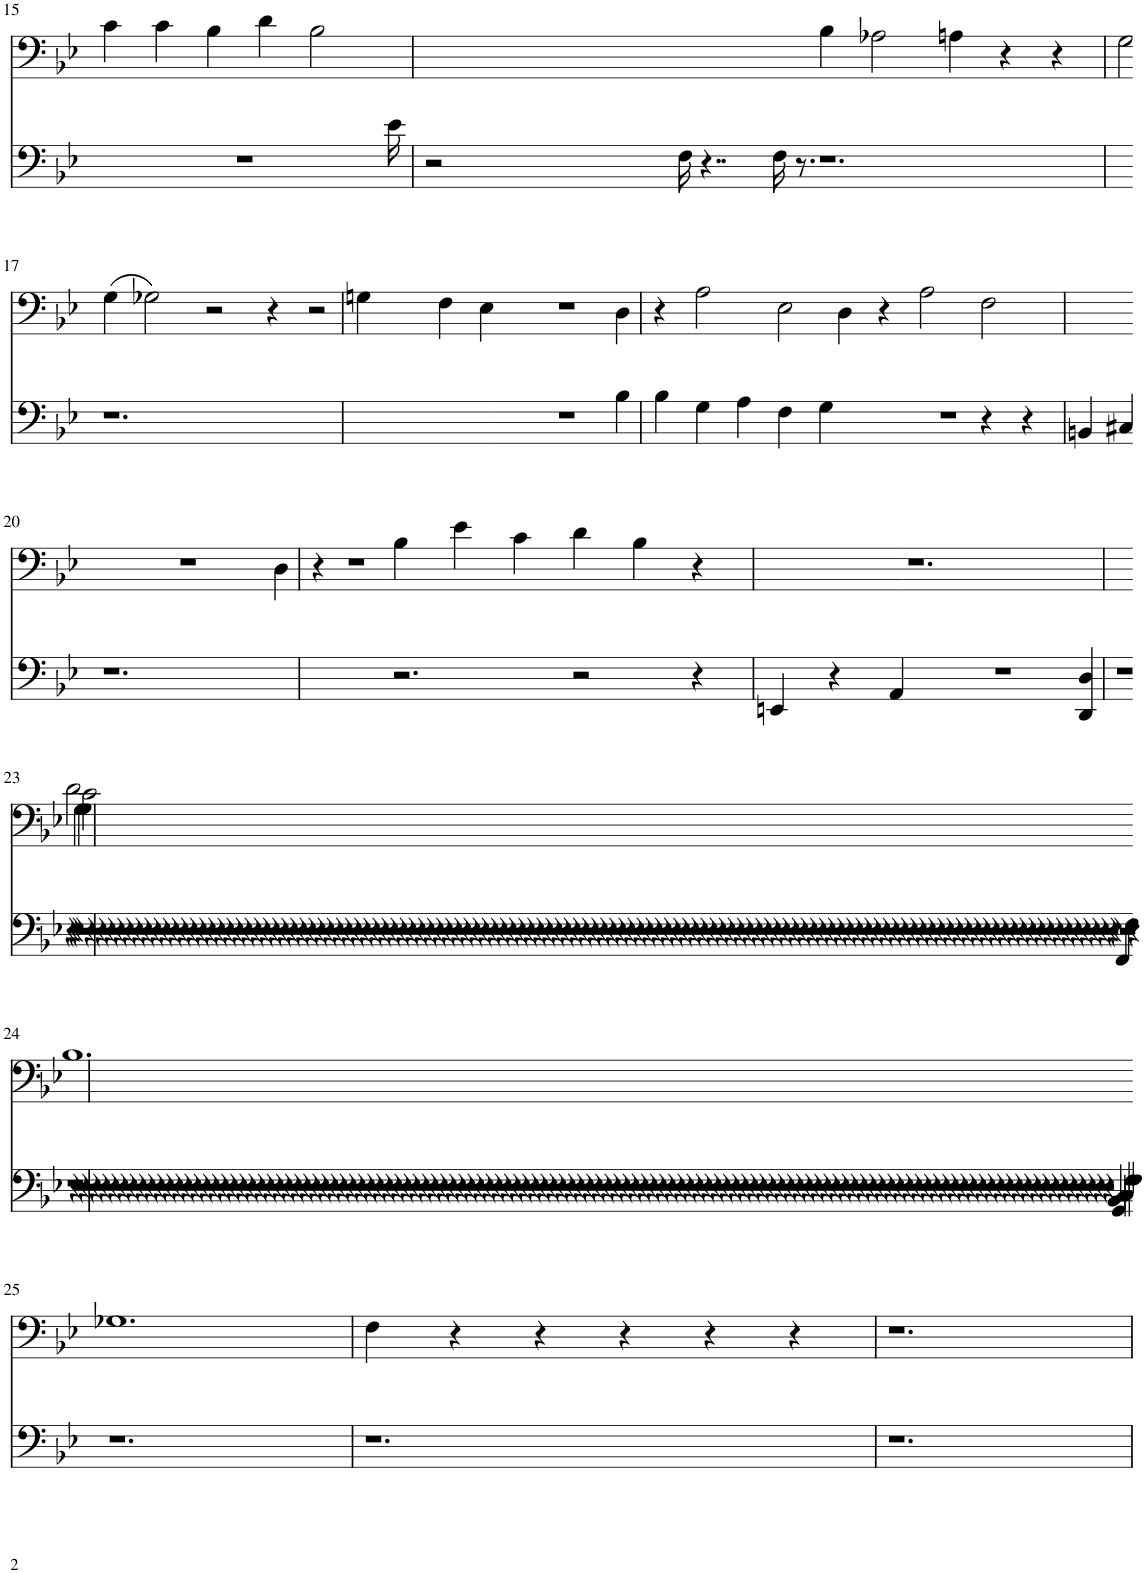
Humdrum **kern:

**kern	**kern
*part2	*part1
*staff2	*staff1
*I"basso	*I"Cello
!!LO:PB:g=z
*clefF4	*clefF4
*k[b-e-]	*k[b-e-]
*M6/4	*M6/4
=15	=15
1.r	4c\
.	4c\
.	4B-\
.	4d\
.	2B-\
16e-\	1.ryy
2r	.
8.ryy	.
16F\	.
4..r	.
16F\	.
8.r	.
=16	=16
1.r	4B-\
.	2A-X\
.	4An\
.	4r
.	4r
1.ryy	1ryy
.	2G\
!!LO:LB:g=z
=17	=17
1.r	(4G\
.	2G-X\)
.	2r
.	4r
1.ryy	2r
.	4Gn\
.	4ryy
.	4F\
.	4E-\
=18	=18
1.r	1.r
4B-\	4D\
4B-\	4r
4G\	2A\
4A\	.
4F\	2E-\
4G\	.
=19	=19
1.r	4D\
.	4r
.	2A\
.	2F\
4r	1.ryy
4r	.
2ryy	.
4BBn/	.
4C#X/	.
!!LO:LB:g=z
=20	=20
1.r	1.r
0ryy	4D\
.	4r
.	1.r
=21	=21
2.r	4B-\
.	4e-\
.	4c\
2r	4d\
.	4B-\
4r	4r
2.ryy	1.ryy
4EEn/	.
4r	.
4AA/	.
=22	=22
1.r	1.r
4DD/ 4D/	1ryy
1r	.
.	4ryy
!!LO:LB:g=z
=23	=23
4r	2d\
4r	.
4r	4G\
2r	4G\
.	2c\
4r	.
2r	2%171ryy
4r	.
2r	.
4r	.
2r	.
4r	.
2r	.
4r	.
2r	.
4r	.
2r	.
4r	.
2r	.
4r	.
2r	.
4r	.
2r	.
4r	.
2r	.
4r	.
2r	.
4r	.
2r	.
4r	.
2r	.
4r	.
2r	.
4r	.
2r	.
4r	.
2r	.
4r	.
2r	.
4r	.
2r	.
4r	.
2r	.
4r	.
2r	.
4r	.
2r	.
4r	.
2r	.
4r	.
2r	.
4r	.
2r	.
4r	.
2r	.
4r	.
2r	.
4r	.
2r	.
4r	.
2r	.
4r	.
2r	.
4r	.
2r	.
4r	.
2r	.
4r	.
2r	.
4r	.
2r	.
4r	.
2r	.
4r	.
2r	.
4r	.
2r	.
4r	.
2r	.
4r	.
2r	.
4r	.
2r	.
4r	.
2r	.
4r	.
2r	.
4r	.
2r	.
4r	.
2r	.
4r	.
2r	.
4r	.
2r	.
4r	.
2r	.
4r	.
2r	.
4r	.
2r	.
4r	.
2r	.
4r	.
2r	.
4r	.
2r	.
4r	.
2r	.
4r	.
2r	.
4r	.
2r	.
4r	.
2r	.
4r	.
2r	.
4r	.
2r	.
4r	.
2r	.
4r	.
2r	.
4r	.
2r	.
4r	.
2r	.
4r	.
2r	.
4r	.
2r	.
4r	.
2r	.
4r	.
2r	.
4r	.
2r	.
4r	.
2r	.
4r	.
2r	.
4r	.
2r	.
4r	.
2r	.
4r	.
2r	.
4r	.
2r	.
4r	.
2r	.
4r	.
2r	.
4r	.
2r	.
4r	.
2r	.
4r	.
2r	.
4r	.
2r	.
4r	.
2r	.
4r	.
2r	.
4r	.
2r	.
4r	.
2r	.
4r	.
2r	.
4r	.
2r	.
4r	.
2r	.
4r	.
2r	.
4r	.
2r	.
4r	.
2r	.
4r	.
2r	.
4r	.
2r	.
4r	.
2r	.
4r	.
2r	.
4r	.
2r	.
4r	.
2r	.
4r	.
2r	.
4r	.
2r	.
4r	.
2r	.
4r	.
2r	.
4r	.
2r	.
4r	.
2r	.
4r	.
2r	.
4r	.
2r	.
4r	.
2r	.
4r	.
2r	.
4r	.
2r	.
4r	.
2r	.
4r	.
2r	.
4r	.
2r	.
4r	.
2r	.
4r	.
2r	.
4r	.
2r	.
4r	.
2r	.
4r	.
4r	.
4FF/	.
2r	.
4F\	.
4r	.
!!LO:LB:g=z
=24	=24
1.r	1.B-
4r	2%173ryy
2r	.
4r	.
2r	.
4r	.
2r	.
4r	.
2r	.
4r	.
2r	.
4r	.
2r	.
4r	.
2r	.
4r	.
2r	.
4r	.
2r	.
4r	.
2r	.
4r	.
2r	.
4r	.
2r	.
4r	.
2r	.
4r	.
2r	.
4r	.
2r	.
4r	.
2r	.
4r	.
2r	.
4r	.
2r	.
4r	.
2r	.
4r	.
2r	.
4r	.
2r	.
4r	.
2r	.
4r	.
2r	.
4r	.
2r	.
4r	.
2r	.
4r	.
2r	.
4r	.
2r	.
4r	.
2r	.
4r	.
2r	.
4r	.
2r	.
4r	.
2r	.
4r	.
2r	.
4r	.
2r	.
4r	.
2r	.
4r	.
2r	.
4r	.
2r	.
4r	.
2r	.
4r	.
2r	.
4r	.
2r	.
4r	.
2r	.
4r	.
2r	.
4r	.
2r	.
4r	.
2r	.
4r	.
2r	.
4r	.
2r	.
4r	.
2r	.
4r	.
2r	.
4r	.
2r	.
4r	.
2r	.
4r	.
2r	.
4r	.
2r	.
4r	.
2r	.
4r	.
2r	.
4r	.
2r	.
4r	.
2r	.
4r	.
2r	.
4r	.
2r	.
4r	.
2r	.
4r	.
2r	.
4r	.
2r	.
4r	.
2r	.
4r	.
2r	.
4r	.
2r	.
4r	.
2r	.
4r	.
2r	.
4r	.
2r	.
4r	.
2r	.
4r	.
2r	.
4r	.
2r	.
4r	.
2r	.
4r	.
2r	.
4r	.
2r	.
4r	.
2r	.
4r	.
2r	.
4r	.
2r	.
4r	.
2r	.
4r	.
2r	.
4r	.
2r	.
4r	.
2r	.
4r	.
2r	.
4r	.
2r	.
4r	.
2r	.
4r	.
2r	.
4r	.
2r	.
4r	.
2r	.
4r	.
2r	.
4r	.
2r	.
4r	.
2r	.
4r	.
2r	.
4r	.
2r	.
4r	.
2r	.
4r	.
2r	.
4r	.
2r	.
4r	.
2r	.
4r	.
2r	.
4r	.
2r	.
4r	.
2r	.
4r	.
2r	.
4r	.
2r	.
4r	.
2r	.
4r	.
2r	.
4r	.
2r	.
4r	.
2r	.
4r	.
2r	.
4r	.
2r	.
4r	.
2r	.
4r	.
2r	.
4r	.
2r	.
4r	.
2r	.
4r	.
2r	.
4r	.
2r	.
4r	.
2r	.
4r	.
2r	.
4r	.
4BB-/	.
4GG/	.
4C/	.
4C/	.
4F\	.
4F\	.
!!LO:LB:g=z
=25	=25
1.r	1.G-X
=26	=26
1.r	4F\
.	4r
.	4r
.	4r
.	4r
.	4r
=27	=27
1.r	1.r
=	=
*-	*-
